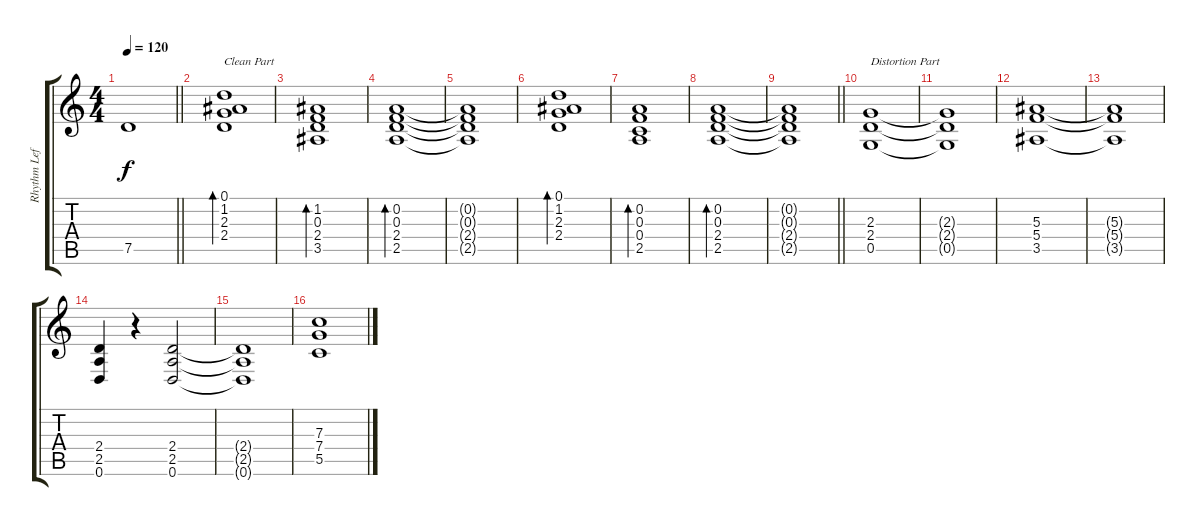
\track ("Rhythm Left" "Rhythm Lef") {instrument distortionguitar}
\staff {score tabs}
\tuning (D4 A3 F3 C3 G2 D2) {hide}
\ts (4 4)
\tempo 120
\clef g2
\barLineRight lightlight
\ks c
7.5{t}.1{dy f} |
(0.1 1.2 2.3 2.4).1{bd 240 txt "Clean Part" volume 11 instrument electricguitarclean} |
(1.2 0.3 2.4 3.5).1{bd 240} |
(0.2 0.3 2.4 2.5).1{bd 240} |
(0.2{t} 0.3{t} 2.4{t} 2.5{t}).1 |
(0.1 1.2 2.3 2.4).1{bd 240} |
(0.2 0.3 0.4 2.5).1{bd 240} |
(0.2 0.3 2.4 2.5).1{bd 240} |
\barLineRight lightlight
(0.2{t} 0.3{t} 2.4{t} 2.5{t}).1 |
(2.3 2.4 0.5).1{txt "Distortion Part" volume 12 instrument distortionguitar} |
(2.3{t} 2.4{t} 0.5{t}).1 |
(5.3 5.4 3.5).1 |
(5.3{t} 5.4{t} 3.5{t}).1 |
(2.4 2.5 0.6).4 r.4 (2.4 2.5 0.6).2 |
(2.4{t} 2.5{t} 0.6{t}).1 |
(7.3 7.4 5.5).1
